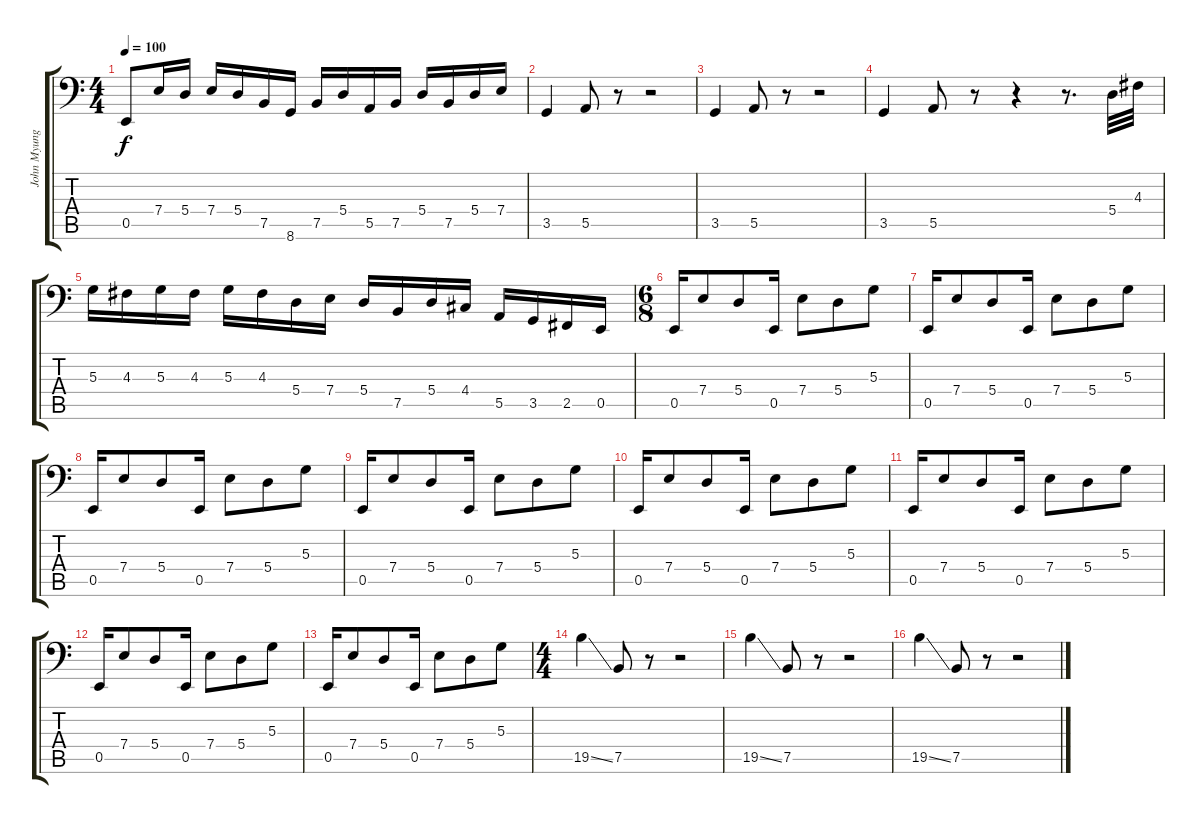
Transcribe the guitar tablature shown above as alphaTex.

\track ("John Myung - 6 Strings Bass" "John Myung") {instrument electricbassfinger}
\staff {score tabs}
\tuning (C3 G2 D2 A1 E1 B0) {hide}
\ts (4 4)
\tempo 100
\clef f4
\ks c
0.5.8{dy f} 7.4.16 5.4.16 7.4.16 5.4.16 7.5.16 8.6.16 7.5.16 5.4.16 5.5.16 7.5.16 5.4.16 7.5.16 5.4.16 7.4.16 |
3.5.4 5.5.8 r.8 r.2 |
3.5.4 5.5.8 r.8 r.2 |
3.5.4 5.5.8 r.8 r.4 r.8{d} 5.4.32 4.3.32 |
5.3.16 4.3.16 5.3.16 4.3.16 5.3.16 4.3.16 5.4.16 7.4.16 5.4.16 7.5.16 5.4.16 4.4.16 5.5.16 3.5.16 2.5.16 0.5.16 |
\ts (6 8)
0.5.16 7.4.8 5.4.8 0.5.16 7.4.8 5.4.8 5.3.8 |
0.5.16 7.4.8 5.4.8 0.5.16 7.4.8 5.4.8 5.3.8 |
0.5.16 7.4.8 5.4.8 0.5.16 7.4.8 5.4.8 5.3.8 |
0.5.16 7.4.8 5.4.8 0.5.16 7.4.8 5.4.8 5.3.8 |
0.5.16 7.4.8 5.4.8 0.5.16 7.4.8 5.4.8 5.3.8 |
0.5.16 7.4.8 5.4.8 0.5.16 7.4.8 5.4.8 5.3.8 |
0.5.16 7.4.8 5.4.8 0.5.16 7.4.8 5.4.8 5.3.8 |
0.5.16 7.4.8 5.4.8 0.5.16 7.4.8 5.4.8 5.3.8 |
\ts (4 4)
19.5{ss}.4 7.5.8 r.8 r.2 |
19.5{ss}.4 7.5.8 r.8 r.2 |
19.5{ss}.4 7.5.8 r.8 r.2
